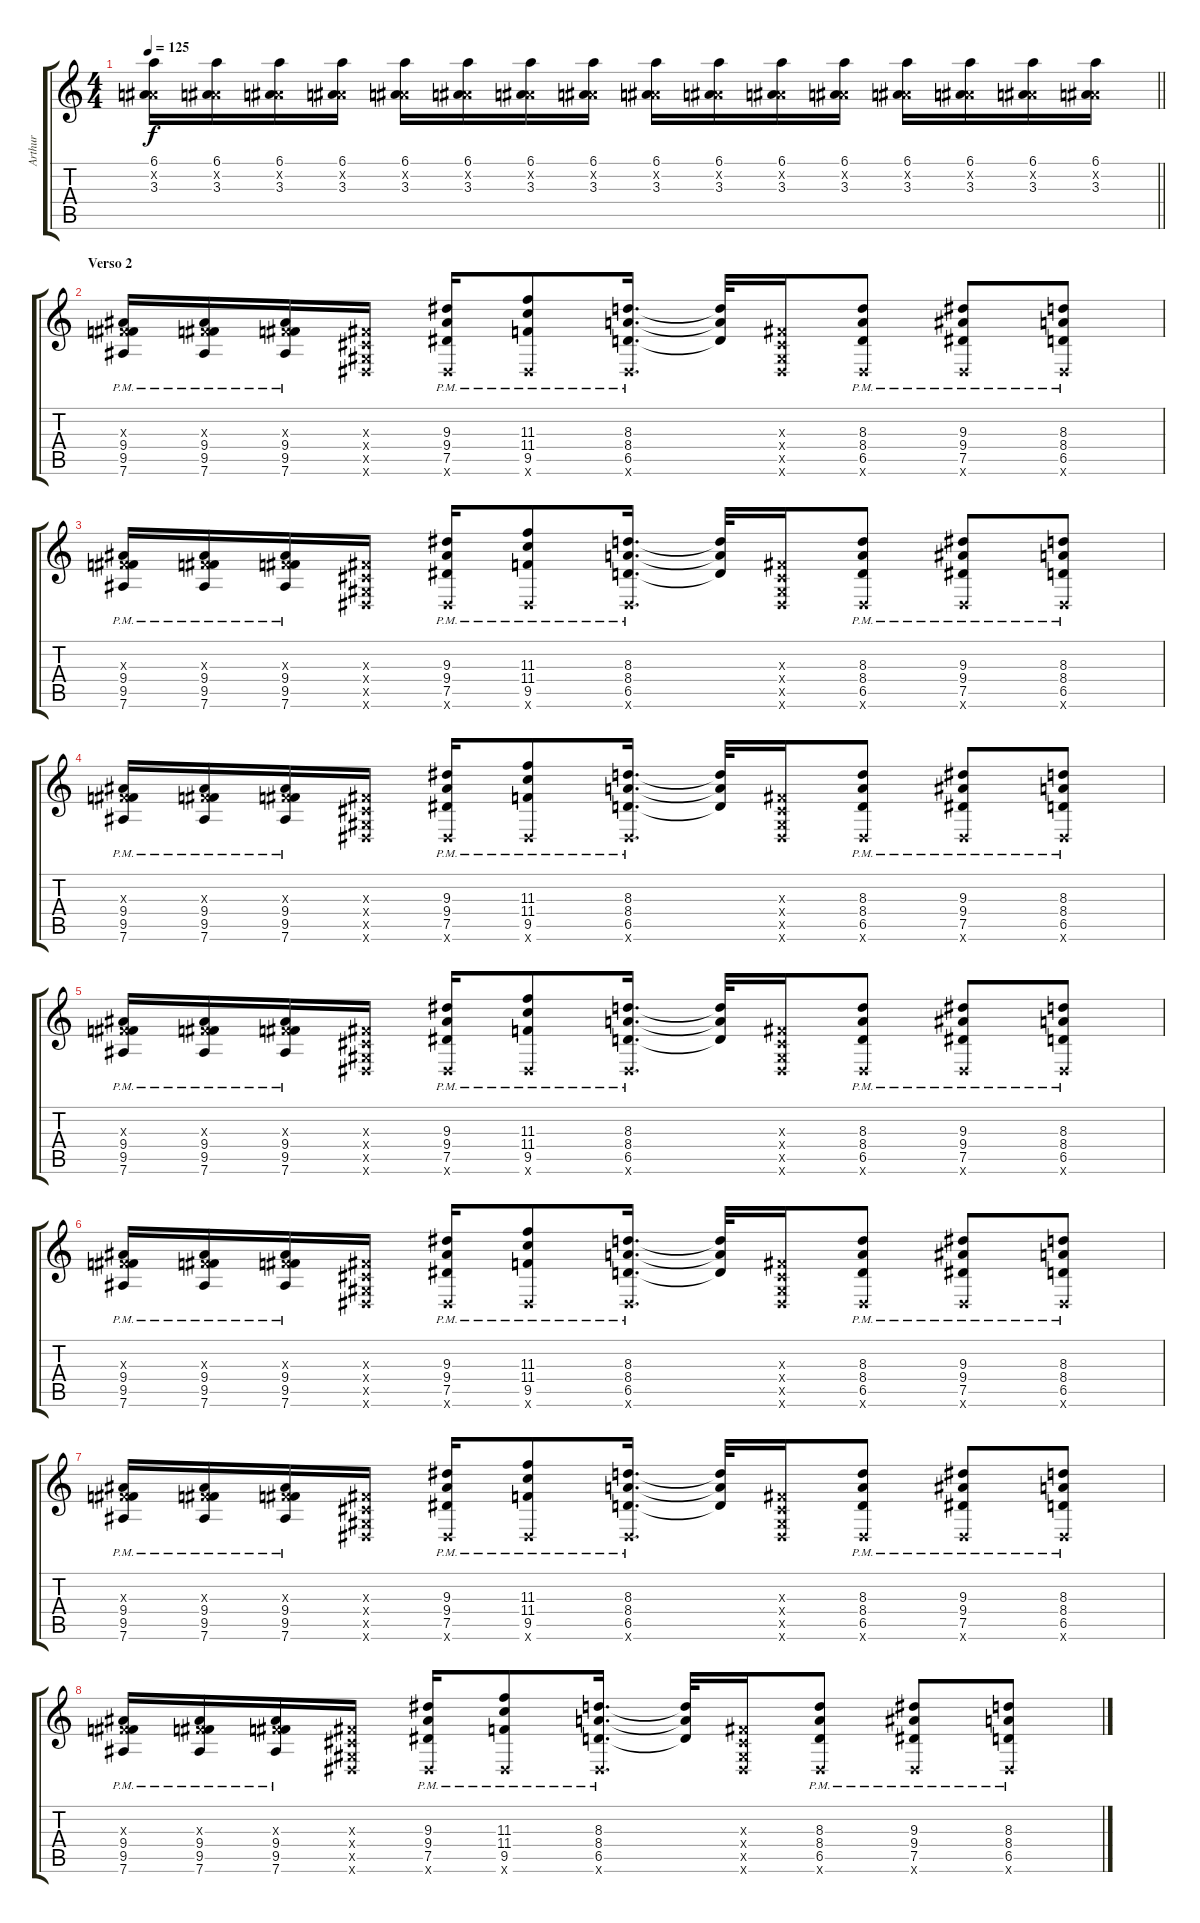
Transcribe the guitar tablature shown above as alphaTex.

\track ("Arthur" "Arthur") {instrument distortionguitar}
\staff {score tabs}
\tuning (Eb4 Bb3 Gb3 Db3 Ab2 Eb2) {hide}
\ts (4 4)
\tempo 125
\clef g2
\barLineRight lightlight
\ks c
(6.1 0.2{x} 3.3).16{dy f} (6.1 0.2{x} 3.3).16 (6.1 0.2{x} 3.3).16 (6.1 0.2{x} 3.3).16 (6.1 0.2{x} 3.3).16 (6.1 0.2{x} 3.3).16 (6.1 0.2{x} 3.3).16 (6.1 0.2{x} 3.3).16 (6.1 0.2{x} 3.3).16 (6.1 0.2{x} 3.3).16 (6.1 0.2{x} 3.3).16 (6.1 0.2{x} 3.3).16 (6.1 0.2{x} 3.3).16 (6.1 0.2{x} 3.3).16 (6.1 0.2{x} 3.3).16 (6.1 0.2{x} 3.3).16 |
\section ("" "Verso 2")
(0.3{x} 9.4 9.5{pm} 7.6{pm}).16{volume 11} (0.3{x} 9.4 9.5{pm} 7.6{pm}).16 (0.3{x} 9.4 9.5{pm} 7.6{pm}).16 (0.3{x} 0.4{x} 0.5{x} 0.6{x}).16 (9.3 9.4{pm} 7.5{pm} 0.6{x}).16 (11.3 11.4{pm} 9.5{pm} 0.6{x}).8 (8.3 8.4{pm} 6.5{pm} 0.6{x}).16{d} (8.3{t} 8.4{t} 6.5{t}).32 (0.3{x} 0.4{x} 0.5{x} 0.6{x}).16 (8.3 8.4{pm} 6.5{pm} 0.6{x}).8 (9.3 9.4{pm} 7.5{pm} 0.6{x}).8 (8.3 8.4{pm} 6.5{pm} 0.6{x}).8 |
(0.3{x} 9.4 9.5{pm} 7.6{pm}).16 (0.3{x} 9.4 9.5{pm} 7.6{pm}).16 (0.3{x} 9.4 9.5{pm} 7.6{pm}).16 (0.3{x} 0.4{x} 0.5{x} 0.6{x}).16 (9.3 9.4{pm} 7.5{pm} 0.6{x}).16 (11.3 11.4{pm} 9.5{pm} 0.6{x}).8 (8.3 8.4{pm} 6.5{pm} 0.6{x}).16{d} (8.3{t} 8.4{t} 6.5{t}).32 (0.3{x} 0.4{x} 0.5{x} 0.6{x}).16 (8.3 8.4{pm} 6.5{pm} 0.6{x}).8 (9.3 9.4{pm} 7.5{pm} 0.6{x}).8 (8.3 8.4{pm} 6.5{pm} 0.6{x}).8 |
(0.3{x} 9.4 9.5{pm} 7.6{pm}).16 (0.3{x} 9.4 9.5{pm} 7.6{pm}).16 (0.3{x} 9.4 9.5{pm} 7.6{pm}).16 (0.3{x} 0.4{x} 0.5{x} 0.6{x}).16 (9.3 9.4{pm} 7.5{pm} 0.6{x}).16 (11.3 11.4{pm} 9.5{pm} 0.6{x}).8 (8.3 8.4{pm} 6.5{pm} 0.6{x}).16{d} (8.3{t} 8.4{t} 6.5{t}).32 (0.3{x} 0.4{x} 0.5{x} 0.6{x}).16 (8.3 8.4{pm} 6.5{pm} 0.6{x}).8 (9.3 9.4{pm} 7.5{pm} 0.6{x}).8 (8.3 8.4{pm} 6.5{pm} 0.6{x}).8 |
(0.3{x} 9.4 9.5{pm} 7.6{pm}).16 (0.3{x} 9.4 9.5{pm} 7.6{pm}).16 (0.3{x} 9.4 9.5{pm} 7.6{pm}).16 (0.3{x} 0.4{x} 0.5{x} 0.6{x}).16 (9.3 9.4{pm} 7.5{pm} 0.6{x}).16 (11.3 11.4{pm} 9.5{pm} 0.6{x}).8 (8.3 8.4{pm} 6.5{pm} 0.6{x}).16{d} (8.3{t} 8.4{t} 6.5{t}).32 (0.3{x} 0.4{x} 0.5{x} 0.6{x}).16 (8.3 8.4{pm} 6.5{pm} 0.6{x}).8 (9.3 9.4{pm} 7.5{pm} 0.6{x}).8 (8.3 8.4{pm} 6.5{pm} 0.6{x}).8 |
(0.3{x} 9.4 9.5{pm} 7.6{pm}).16 (0.3{x} 9.4 9.5{pm} 7.6{pm}).16 (0.3{x} 9.4 9.5{pm} 7.6{pm}).16 (0.3{x} 0.4{x} 0.5{x} 0.6{x}).16 (9.3 9.4{pm} 7.5{pm} 0.6{x}).16 (11.3 11.4{pm} 9.5{pm} 0.6{x}).8 (8.3 8.4{pm} 6.5{pm} 0.6{x}).16{d} (8.3{t} 8.4{t} 6.5{t}).32 (0.3{x} 0.4{x} 0.5{x} 0.6{x}).16 (8.3 8.4{pm} 6.5{pm} 0.6{x}).8 (9.3 9.4{pm} 7.5{pm} 0.6{x}).8 (8.3 8.4{pm} 6.5{pm} 0.6{x}).8 |
(0.3{x} 9.4 9.5{pm} 7.6{pm}).16 (0.3{x} 9.4 9.5{pm} 7.6{pm}).16 (0.3{x} 9.4 9.5{pm} 7.6{pm}).16 (0.3{x} 0.4{x} 0.5{x} 0.6{x}).16 (9.3 9.4{pm} 7.5{pm} 0.6{x}).16 (11.3 11.4{pm} 9.5{pm} 0.6{x}).8 (8.3 8.4{pm} 6.5{pm} 0.6{x}).16{d} (8.3{t} 8.4{t} 6.5{t}).32 (0.3{x} 0.4{x} 0.5{x} 0.6{x}).16 (8.3 8.4{pm} 6.5{pm} 0.6{x}).8 (9.3 9.4{pm} 7.5{pm} 0.6{x}).8 (8.3 8.4{pm} 6.5{pm} 0.6{x}).8 |
(0.3{x} 9.4 9.5{pm} 7.6{pm}).16 (0.3{x} 9.4 9.5{pm} 7.6{pm}).16 (0.3{x} 9.4 9.5{pm} 7.6{pm}).16 (0.3{x} 0.4{x} 0.5{x} 0.6{x}).16 (9.3 9.4{pm} 7.5{pm} 0.6{x}).16 (11.3 11.4{pm} 9.5{pm} 0.6{x}).8 (8.3 8.4{pm} 6.5{pm} 0.6{x}).16{d} (8.3{t} 8.4{t} 6.5{t}).32 (0.3{x} 0.4{x} 0.5{x} 0.6{x}).16 (8.3 8.4{pm} 6.5{pm} 0.6{x}).8 (9.3 9.4{pm} 7.5{pm} 0.6{x}).8 (8.3 8.4{pm} 6.5{pm} 0.6{x}).8
